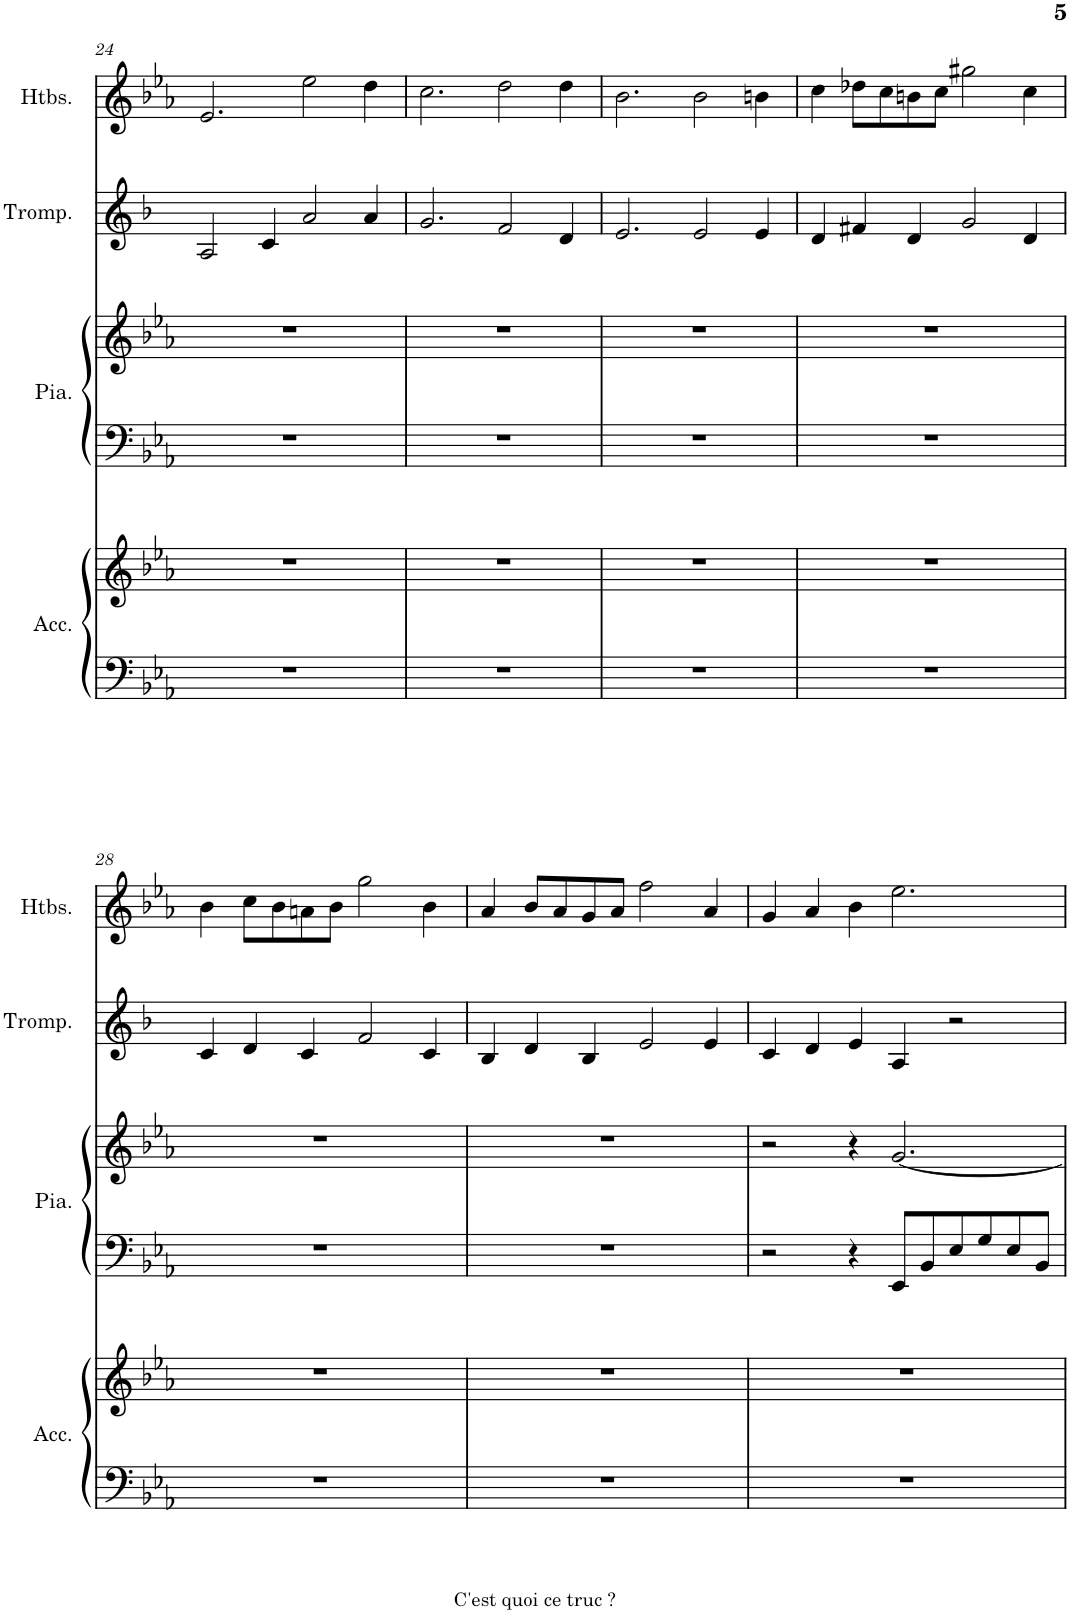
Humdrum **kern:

**kern	**kern	**kern	**kern	**kern	**kern
*part4	*part4	*part3	*part3	*part2	*part1
*staff6	*staff5	*staff4	*staff3	*staff2	*staff1
*I"Accordéon	*	*I"Piano à queue	*	*I"Trompette	*I"Hautbois
*I'Acc.	*	*I'Pia.	*	*I'Tromp.	*I'Htbs.
!!LO:PB:g=z
*clefF4	*clefG2	*clefF4	*clefG2	*clefG2	*clefG2
*	*	*	*	*Trd1c2	*
*k[b-e-a-]	*k[b-e-a-]	*k[b-e-a-]	*k[b-e-a-]	*k[b-]	*k[b-e-a-]
*M6/4	*M6/4	*M6/4	*M6/4	*M6/4	*M6/4
=24	=24	=24	=24	=24	=24
1.r	1.r	1.r	1.r	2A/	2.e-/
.	.	.	.	4c/	.
.	.	.	.	2a/	2ee-\
.	.	.	.	4a/	4dd\
=25	=25	=25	=25	=25	=25
1.r	1.r	1.r	1.r	2.g/	2.cc\
.	.	.	.	2f/	2dd\
.	.	.	.	4d/	4dd\
=26	=26	=26	=26	=26	=26
1.r	1.r	1.r	1.r	2.e/	2.b-\
.	.	.	.	2e/	2b-\
.	.	.	.	4e/	4bn\
=27	=27	=27	=27	=27	=27
1.r	1.r	1.r	1.r	4d/	4cc\
.	.	.	.	4f#X/	8dd-X\L
.	.	.	.	.	8cc\
.	.	.	.	4d/	8bn\
.	.	.	.	.	8cc\J
.	.	.	.	2g/	2gg#X\
.	.	.	.	4d/	4cc\
!!LO:LB:g=z
=28	=28	=28	=28	=28	=28
1.r	1.r	1.r	1.r	4c/	4b-\
.	.	.	.	4d/	8cc\L
.	.	.	.	.	8b-\
.	.	.	.	4c/	8an\
.	.	.	.	.	8b-\J
.	.	.	.	2f/	2gg\
.	.	.	.	4c/	4b-\
=29	=29	=29	=29	=29	=29
1.r	1.r	1.r	1.r	4B-/	4a-/
.	.	.	.	4d/	8b-/L
.	.	.	.	.	8a-/
.	.	.	.	4B-/	8g/
.	.	.	.	.	8a-/J
.	.	.	.	2e/	2ff\
.	.	.	.	4e/	4a-/
=30	=30	=30	=30	=30	=30
1.r	1.r	2r	2r	4c/	4g/
.	.	.	.	4d/	4a-/
.	.	4r	4r	4e/	4b-\
.	.	8EE-/L	[2.g/	4A/	2.ee-\
.	.	8BB-/	.	.	.
.	.	8E-/	.	2r	.
.	.	8G/	.	.	.
.	.	8E-/	.	.	.
.	.	8BB-/J	.	.	.
=	=	=	=	=	=
*-	*-	*-	*-	*-	*-
